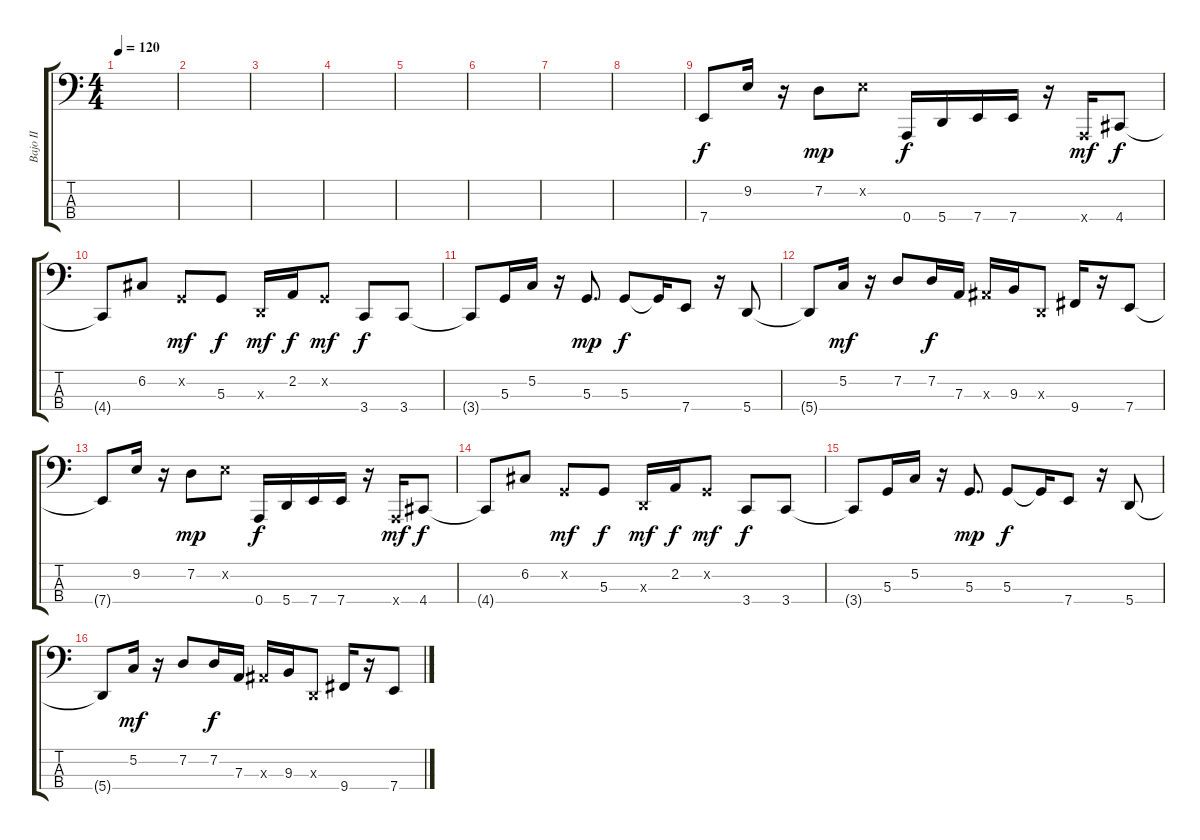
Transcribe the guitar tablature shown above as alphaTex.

\track ("Bajo II" "Bajo II") {instrument electricbasspick}
\staff {score tabs}
\tuning (C2 G1 D1 A0) {hide}
\ts (4 4)
\tempo 120
\clef f4
\ks c
|
|
|
|
|
|
|
|
7.4.8 9.2.16 r.16 7.2.8{dy mp} 9.2{x}.8 0.4.16{dy f} 5.4.16 7.4.16 7.4.16 r.16 0.4{x}.16{dy mf} 4.4.8{dy f} |
4.4{t}.8 6.2.8 0.2{x}.8{dy mf} 5.3.8{dy f} 0.3{x}.16{dy mf} 2.2.16{dy f} 0.2{x}.8{dy mf} 3.4.8{dy f} 3.4.8 |
3.4{t}.8 5.3.16 5.2.16 r.16 5.3.8{d dy mp} 5.3.8{dy f} 5.3{t}.16 7.4.8 r.16 5.4.8 |
5.4{t}.8 5.2.16{dy mf} r.16 7.2.8 7.2.16{dy f} 7.3.16 8.3{x}.16 9.3.16 0.3{x}.8 9.4.16 r.16 7.4.8 |
7.4{t}.8 9.2.16 r.16 7.2.8{dy mp} 9.2{x}.8 0.4.16{dy f} 5.4.16 7.4.16 7.4.16 r.16 0.4{x}.16{dy mf} 4.4.8{dy f} |
4.4{t}.8 6.2.8 0.2{x}.8{dy mf} 5.3.8{dy f} 0.3{x}.16{dy mf} 2.2.16{dy f} 0.2{x}.8{dy mf} 3.4.8{dy f} 3.4.8 |
3.4{t}.8 5.3.16 5.2.16 r.16 5.3.8{d dy mp} 5.3.8{dy f} 5.3{t}.16 7.4.8 r.16 5.4.8 |
5.4{t}.8 5.2.16{dy mf} r.16 7.2.8 7.2.16{dy f} 7.3.16 8.3{x}.16 9.3.16 0.3{x}.8 9.4.16 r.16 7.4.8
